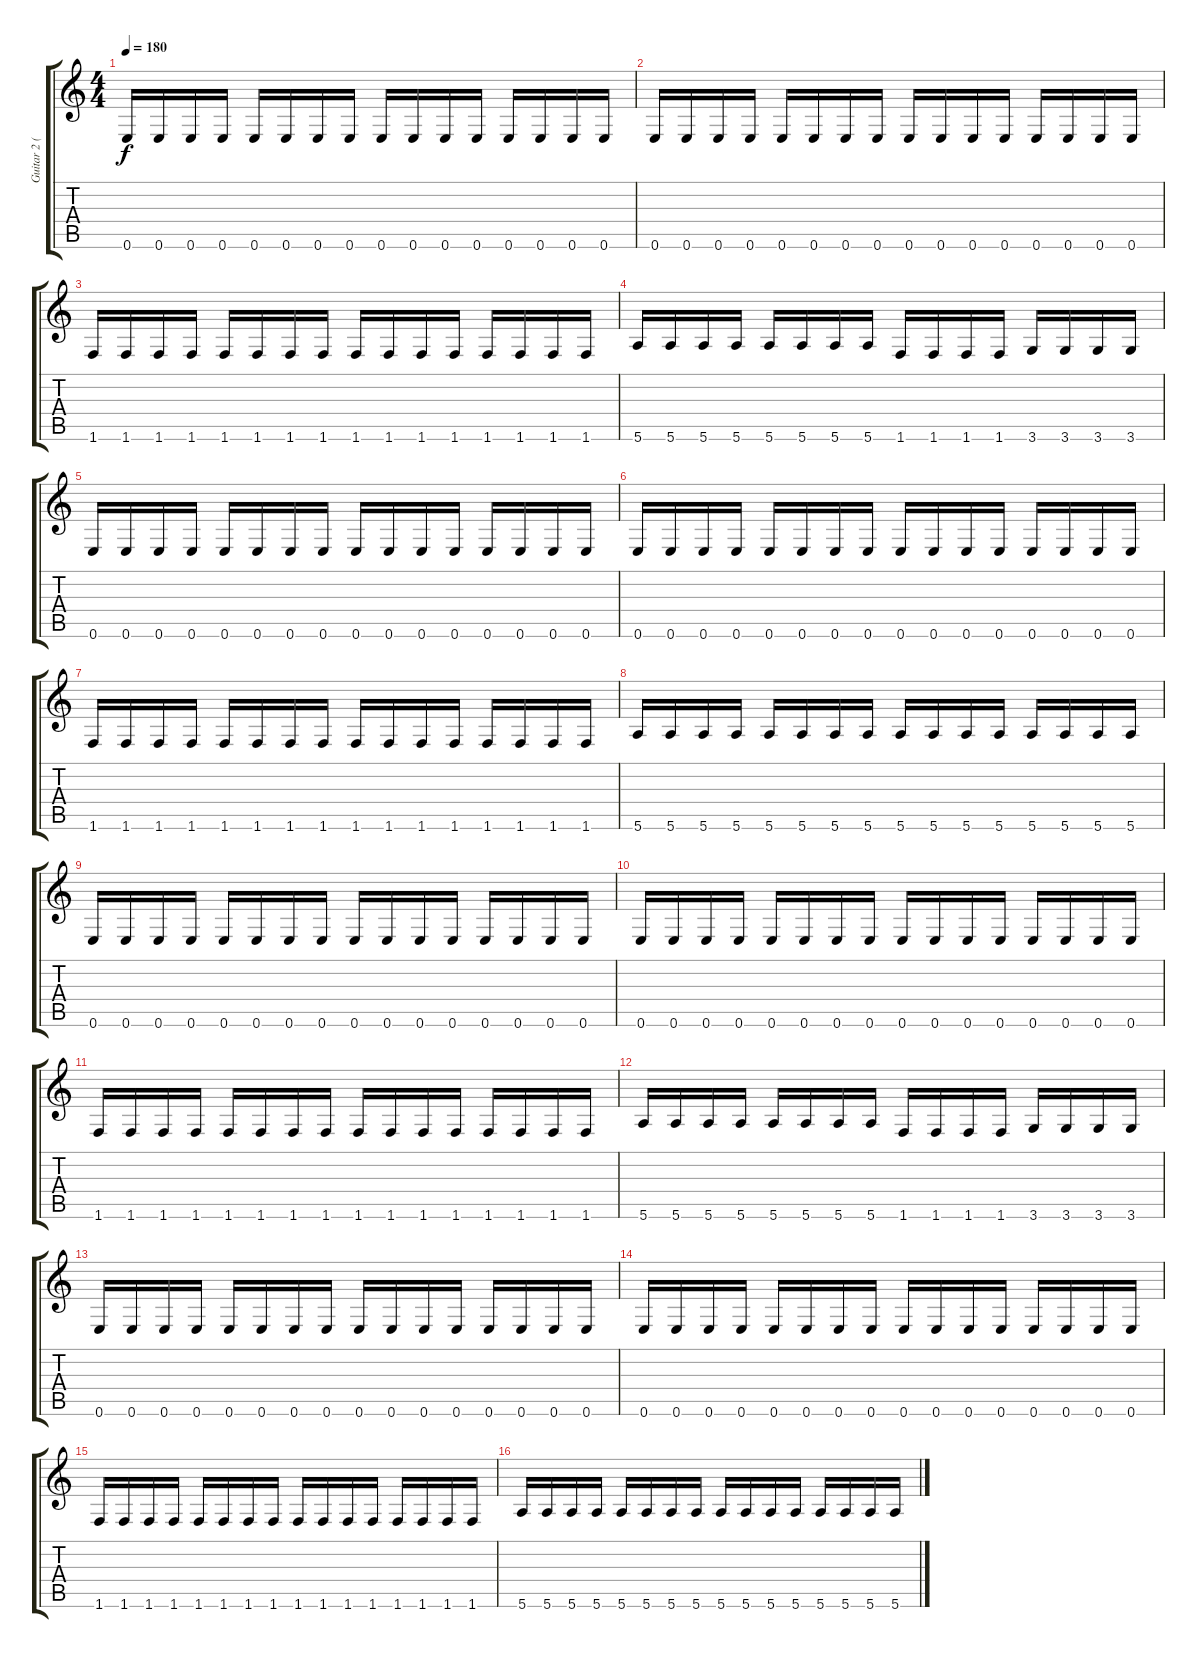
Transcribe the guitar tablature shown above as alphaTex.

\track ("Guitar 2 (Silenoz)" "Guitar 2 (") {instrument distortionguitar}
\staff {score tabs}
\tuning (E4 B3 G3 D3 A2 E2) {hide}
\ts (4 4)
\tempo 180
\clef g2
\ks c
0.6.16{dy f} 0.6.16 0.6.16 0.6.16 0.6.16 0.6.16 0.6.16 0.6.16 0.6.16 0.6.16 0.6.16 0.6.16 0.6.16 0.6.16 0.6.16 0.6.16 |
0.6.16 0.6.16 0.6.16 0.6.16 0.6.16 0.6.16 0.6.16 0.6.16 0.6.16 0.6.16 0.6.16 0.6.16 0.6.16 0.6.16 0.6.16 0.6.16 |
1.6.16 1.6.16 1.6.16 1.6.16 1.6.16 1.6.16 1.6.16 1.6.16 1.6.16 1.6.16 1.6.16 1.6.16 1.6.16 1.6.16 1.6.16 1.6.16 |
5.6.16 5.6.16 5.6.16 5.6.16 5.6.16 5.6.16 5.6.16 5.6.16 1.6.16 1.6.16 1.6.16 1.6.16 3.6.16 3.6.16 3.6.16 3.6.16 |
0.6.16 0.6.16 0.6.16 0.6.16 0.6.16 0.6.16 0.6.16 0.6.16 0.6.16 0.6.16 0.6.16 0.6.16 0.6.16 0.6.16 0.6.16 0.6.16 |
0.6.16 0.6.16 0.6.16 0.6.16 0.6.16 0.6.16 0.6.16 0.6.16 0.6.16 0.6.16 0.6.16 0.6.16 0.6.16 0.6.16 0.6.16 0.6.16 |
1.6.16 1.6.16 1.6.16 1.6.16 1.6.16 1.6.16 1.6.16 1.6.16 1.6.16 1.6.16 1.6.16 1.6.16 1.6.16 1.6.16 1.6.16 1.6.16 |
5.6.16 5.6.16 5.6.16 5.6.16 5.6.16 5.6.16 5.6.16 5.6.16 5.6.16 5.6.16 5.6.16 5.6.16 5.6.16 5.6.16 5.6.16 5.6.16 |
0.6.16 0.6.16 0.6.16 0.6.16 0.6.16 0.6.16 0.6.16 0.6.16 0.6.16 0.6.16 0.6.16 0.6.16 0.6.16 0.6.16 0.6.16 0.6.16 |
0.6.16 0.6.16 0.6.16 0.6.16 0.6.16 0.6.16 0.6.16 0.6.16 0.6.16 0.6.16 0.6.16 0.6.16 0.6.16 0.6.16 0.6.16 0.6.16 |
1.6.16 1.6.16 1.6.16 1.6.16 1.6.16 1.6.16 1.6.16 1.6.16 1.6.16 1.6.16 1.6.16 1.6.16 1.6.16 1.6.16 1.6.16 1.6.16 |
5.6.16 5.6.16 5.6.16 5.6.16 5.6.16 5.6.16 5.6.16 5.6.16 1.6.16 1.6.16 1.6.16 1.6.16 3.6.16 3.6.16 3.6.16 3.6.16 |
0.6.16 0.6.16 0.6.16 0.6.16 0.6.16 0.6.16 0.6.16 0.6.16 0.6.16 0.6.16 0.6.16 0.6.16 0.6.16 0.6.16 0.6.16 0.6.16 |
0.6.16 0.6.16 0.6.16 0.6.16 0.6.16 0.6.16 0.6.16 0.6.16 0.6.16 0.6.16 0.6.16 0.6.16 0.6.16 0.6.16 0.6.16 0.6.16 |
1.6.16 1.6.16 1.6.16 1.6.16 1.6.16 1.6.16 1.6.16 1.6.16 1.6.16 1.6.16 1.6.16 1.6.16 1.6.16 1.6.16 1.6.16 1.6.16 |
5.6.16 5.6.16 5.6.16 5.6.16 5.6.16 5.6.16 5.6.16 5.6.16 5.6.16 5.6.16 5.6.16 5.6.16 5.6.16 5.6.16 5.6.16 5.6.16
